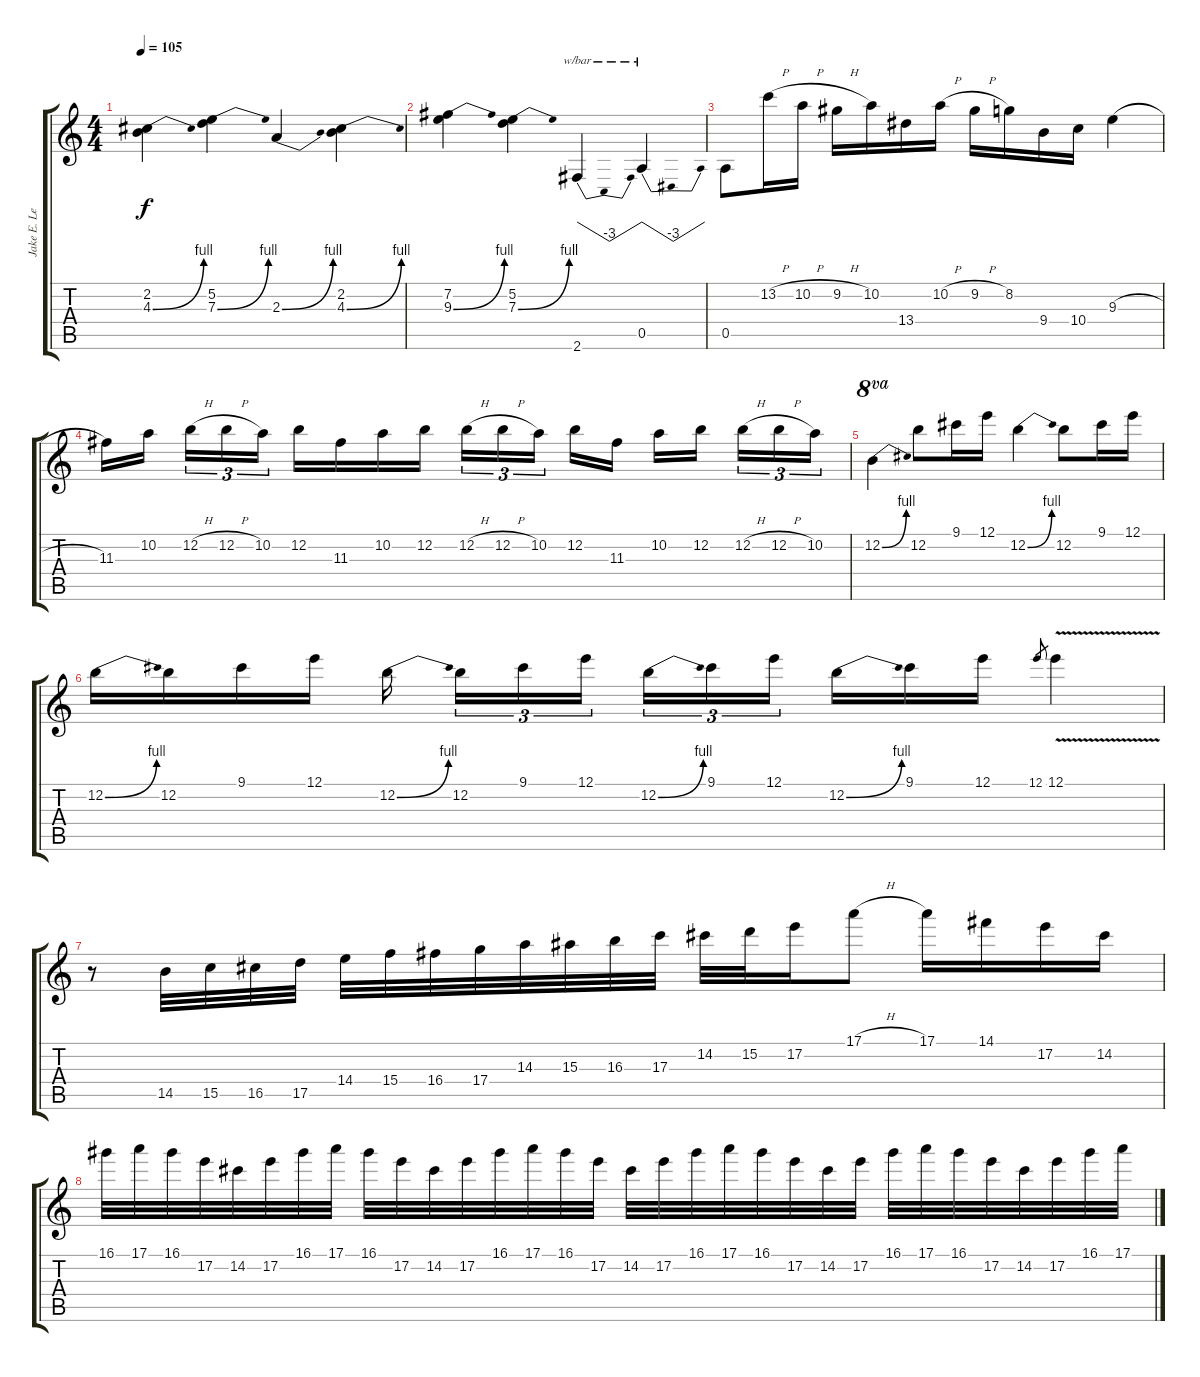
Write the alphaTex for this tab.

\track ("Jake E. Lee Lead" "Jake E. Le") {instrument overdrivenguitar}
\staff {score tabs}
\tuning (E4 B3 G3 D3 A2 E2) {hide}
\ts (4 4)
\tempo 105
\clef g2
\ks c
(2.2 4.3{be (bend 0 0 60 4)}).4{dy f} (5.2 7.3{be (bend 0 0 60 4)}).4 2.3{be (bend 0 0 60 4)}.4 (2.2 4.3{be (bend 0 0 60 4)}).4 |
(7.2 9.3{be (bend 0 0 60 4)}).4 (5.2 7.3{be (bend 0 0 60 4)}).4 2.6.4{tbe (dip default 0 0 30 -12 60 0)} 0.5.4{tbe (dip default 0 0 30 -12 60 0)} |
0.5.8 13.2{h}.16 10.2{h}.16 9.2{h}.16 10.2.16 13.4.16 10.2{h}.16 9.2{h}.16 8.2.16 9.4.16 10.4.16 9.3{h}.4 |
11.3.16 10.2.16{beam splitsecondary} 12.2{h}.16{tu (3 2)} 12.2{h}.16{tu (3 2)} 10.2.16{tu (3 2)} 12.2.16 11.3.16 10.2.16 12.2.16 12.2{h}.16{tu (3 2)} 12.2{h}.16{tu (3 2)} 10.2.16{tu (3 2) beam splitsecondary} 12.2.16 11.3.16 10.2.16 12.2.16{beam splitsecondary} 12.2{h}.16{tu (3 2)} 12.2{h}.16{tu (3 2)} 10.2.16{tu (3 2)} |
12.2{be (bend 0 0 60 4)}.4{ot 8va} 12.2.8 9.1.16 12.1.16 12.2{be (bend 0 0 60 4)}.4 12.2.8 9.1.16 12.1.16 |
12.2{be (bend 0 0 60 4)}.16 12.2.16 9.1.16 12.1.16 12.2{be (bend 0 0 60 4)}.16{beam splitsecondary} 12.2.16{tu (3 2)} 9.1.16{tu (3 2)} 12.1.16{tu (3 2) beam splitsecondary} 12.2{be (bend 0 0 60 4)}.16{tu (3 2)} 9.1.16{tu (3 2)} 12.1.16{tu (3 2) beam splitsecondary} 12.2{be (bend 0 0 60 4)}.16 9.1.16 12.1.16 12.1.8{gr} 12.1{v}.4 |
r.8 14.5.32 15.5.32 16.5.32 17.5.32 14.4.32 15.4.32 16.4.32 17.4.32 14.3.32 15.3.32 16.3.32 17.3.32 14.2.32 15.2.32 17.2.16 17.1{h}.8 17.1.16 14.1.16 17.2.16 14.2.16 |
16.1.32 17.1.32 16.1.32 17.2.32 14.2.32 17.2.32 16.1.32 17.1.32 16.1.32 17.2.32 14.2.32 17.2.32 16.1.32 17.1.32 16.1.32 17.2.32 14.2.32 17.2.32 16.1.32 17.1.32 16.1.32 17.2.32 14.2.32 17.2.32 16.1.32 17.1.32 16.1.32 17.2.32 14.2.32 17.2.32 16.1.32 17.1.32
